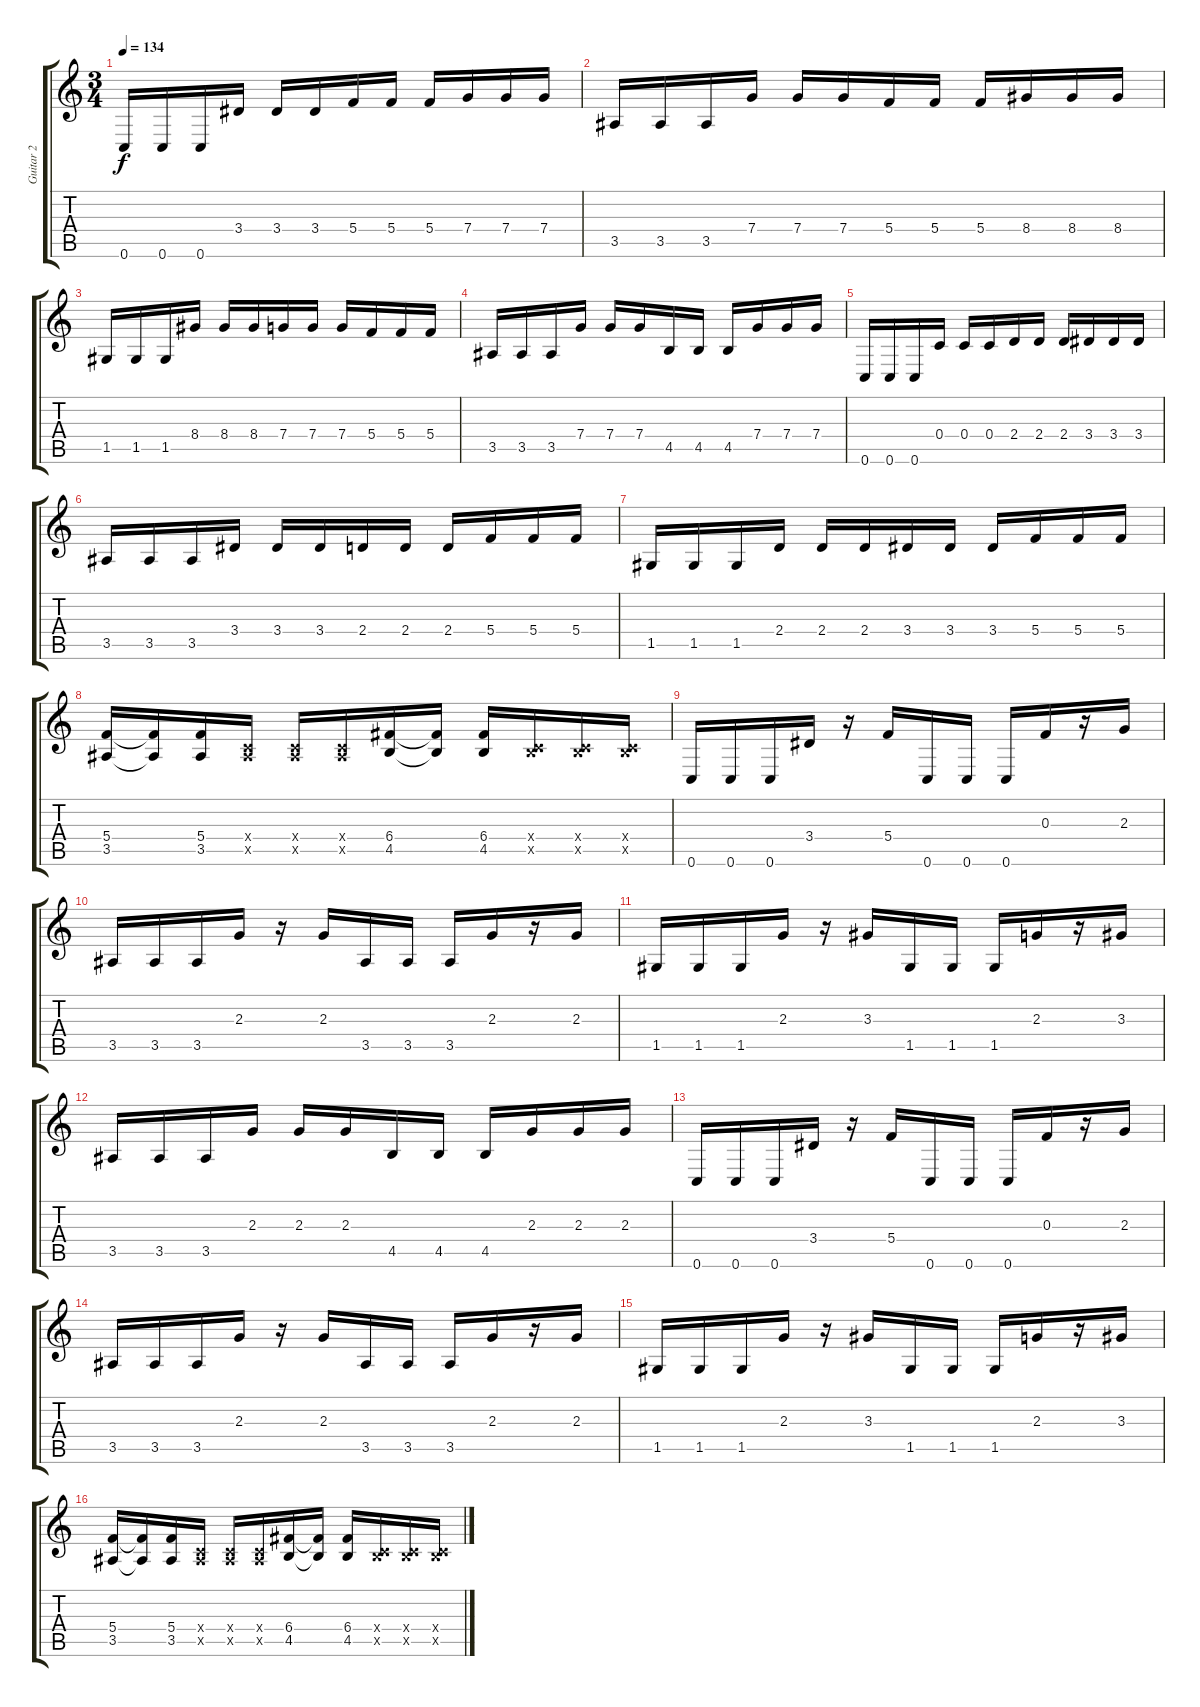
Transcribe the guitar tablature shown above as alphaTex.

\track ("Guitar 2" "Guitar 2") {instrument overdrivenguitar}
\staff {score tabs}
\tuning (D4 A3 F3 C3 G2 C2) {hide}
\ts (3 4)
\tempo 134
\clef g2
\ks c
0.6.16{dy f} 0.6.16 0.6.16 3.4.16 3.4.16 3.4.16 5.4.16 5.4.16 5.4.16 7.4.16 7.4.16 7.4.16 |
3.5.16 3.5.16 3.5.16 7.4.16 7.4.16 7.4.16 5.4.16 5.4.16 5.4.16 8.4.16 8.4.16 8.4.16 |
1.5.16 1.5.16 1.5.16 8.4.16 8.4.16 8.4.16 7.4.16 7.4.16 7.4.16 5.4.16 5.4.16 5.4.16 |
3.5.16 3.5.16 3.5.16 7.4.16 7.4.16 7.4.16 4.5.16 4.5.16 4.5.16 7.4.16 7.4.16 7.4.16 |
0.6.16 0.6.16 0.6.16 0.4.16 0.4.16 0.4.16 2.4.16 2.4.16 2.4.16 3.4.16 3.4.16 3.4.16 |
3.5.16 3.5.16 3.5.16 3.4.16 3.4.16 3.4.16 2.4.16 2.4.16 2.4.16 5.4.16 5.4.16 5.4.16 |
1.5.16 1.5.16 1.5.16 2.4.16 2.4.16 2.4.16 3.4.16 3.4.16 3.4.16 5.4.16 5.4.16 5.4.16 |
(5.4 3.5).16 (5.4{t} 3.5{t}).16 (5.4 3.5).16 (0.4{x} 3.5{x}).16 (0.4{x} 3.5{x}).16 (0.4{x} 3.5{x}).16 (6.4 4.5).16 (6.4{t} 4.5{t}).16 (6.4 4.5).16 (0.4{x} 4.5{x}).16 (0.4{x} 4.5{x}).16 (0.4{x} 4.5{x}).16 |
0.6.16 0.6.16 0.6.16 3.4.16 r.16 5.4.16 0.6.16 0.6.16 0.6.16 0.3.16 r.16 2.3.16 |
3.5.16 3.5.16 3.5.16 2.3.16 r.16 2.3.16 3.5.16 3.5.16 3.5.16 2.3.16 r.16 2.3.16 |
1.5.16 1.5.16 1.5.16 2.3.16 r.16 3.3.16 1.5.16 1.5.16 1.5.16 2.3.16 r.16 3.3.16 |
3.5.16 3.5.16 3.5.16 2.3.16 2.3.16 2.3.16 4.5.16 4.5.16 4.5.16 2.3.16 2.3.16 2.3.16 |
0.6.16 0.6.16 0.6.16 3.4.16 r.16 5.4.16 0.6.16 0.6.16 0.6.16 0.3.16 r.16 2.3.16 |
3.5.16 3.5.16 3.5.16 2.3.16 r.16 2.3.16 3.5.16 3.5.16 3.5.16 2.3.16 r.16 2.3.16 |
1.5.16 1.5.16 1.5.16 2.3.16 r.16 3.3.16 1.5.16 1.5.16 1.5.16 2.3.16 r.16 3.3.16 |
(5.4 3.5).16 (5.4{t} 3.5{t}).16 (5.4 3.5).16 (0.4{x} 3.5{x}).16 (0.4{x} 3.5{x}).16 (0.4{x} 3.5{x}).16 (6.4 4.5).16 (6.4{t} 4.5{t}).16 (6.4 4.5).16 (0.4{x} 4.5{x}).16 (0.4{x} 4.5{x}).16 (0.4{x} 4.5{x}).16
